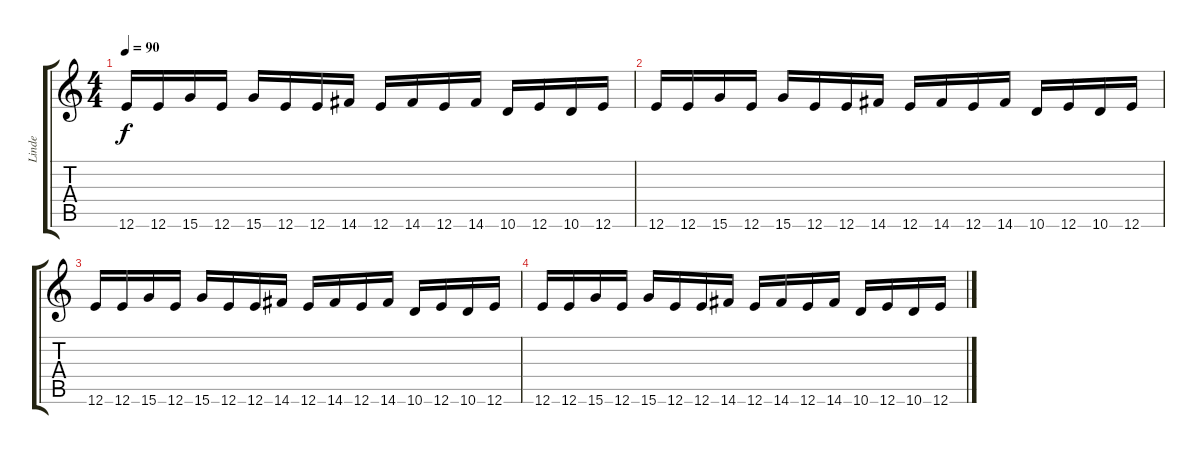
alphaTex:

\track ("Linde" "Linde") {instrument distortionguitar}
\staff {score tabs}
\tuning (E4 B3 G3 D3 A2 E2) {hide}
\ts (4 4)
\tempo 90
\clef g2
\ks c
12.6.16{dy f} 12.6.16 15.6.16 12.6.16 15.6.16 12.6.16 12.6.16 14.6.16 12.6.16 14.6.16 12.6.16 14.6.16 10.6.16 12.6.16 10.6.16 12.6.16 |
12.6.16 12.6.16 15.6.16 12.6.16 15.6.16 12.6.16 12.6.16 14.6.16 12.6.16 14.6.16 12.6.16 14.6.16 10.6.16 12.6.16 10.6.16 12.6.16 |
12.6.16 12.6.16 15.6.16 12.6.16 15.6.16 12.6.16 12.6.16 14.6.16 12.6.16 14.6.16 12.6.16 14.6.16 10.6.16 12.6.16 10.6.16 12.6.16 |
12.6.16 12.6.16 15.6.16 12.6.16 15.6.16 12.6.16 12.6.16 14.6.16 12.6.16 14.6.16 12.6.16 14.6.16 10.6.16 12.6.16 10.6.16 12.6.16
